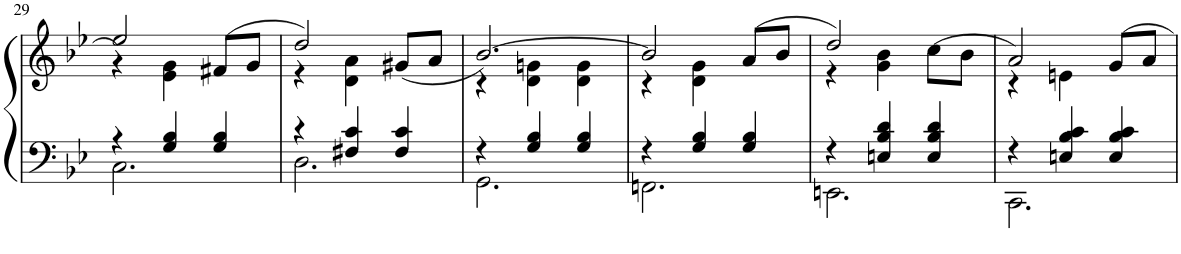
**kern	**kern
*part1	*part1
*staff2	*staff1
*I"Piano	*
*I'Pno.	*
!!LO:PB:g=z
*clefF4	*clefG2
*k[b-e-]	*k[b-e-]
*M3/4	*M3/4
=29	=29
*^	*^
4r	2.C\	2ee-/	4r
4G/ 4B-/	.	.	4e-\ 4g\
4G/ 4B-/	.	(8f#X/L	4ryy
.	.	8g/J	.
=30	=30	=30	=30
4r	2.D\	2dd/)	4r
4F#X/ 4c/	.	.	4d\ 4a\
4F#/ 4c/	.	(<8g#X/L	4ryy
.	.	8a/J	.
=31	=31	=31	=31
4r	2.GG\	[2.b-/)	4r
4G/ 4B-/	.	.	4d\ 4gn\
4G/ 4B-/	.	.	4d\ 4g\
=32	=32	=32	=32
4r	2.FFn\	2b-/]	4r
4G/ 4B-/	.	.	4d\ 4g\
4G/ 4B-/	.	(8a/L	4ryy
.	.	8b-/J	.
=33	=33	=33	=33
4r	2.EEn\	2dd/)	4r
4En/ 4B-/ 4d/	.	.	4g\ 4b-\
4E/ 4B-/ 4d/	.	(8cc\L	4ryy
.	.	8b-\J	.
=34	=34	=34	=34
4r	2.CC\	2a/)	4r
4En/ 4B-/ 4c/	.	.	4en\
4E/ 4B-/ 4c/	.	8g/L	4ryy
.	.	8a/J	.
*v	*v	*	*
*	*v	*v
=	=
*-	*-
